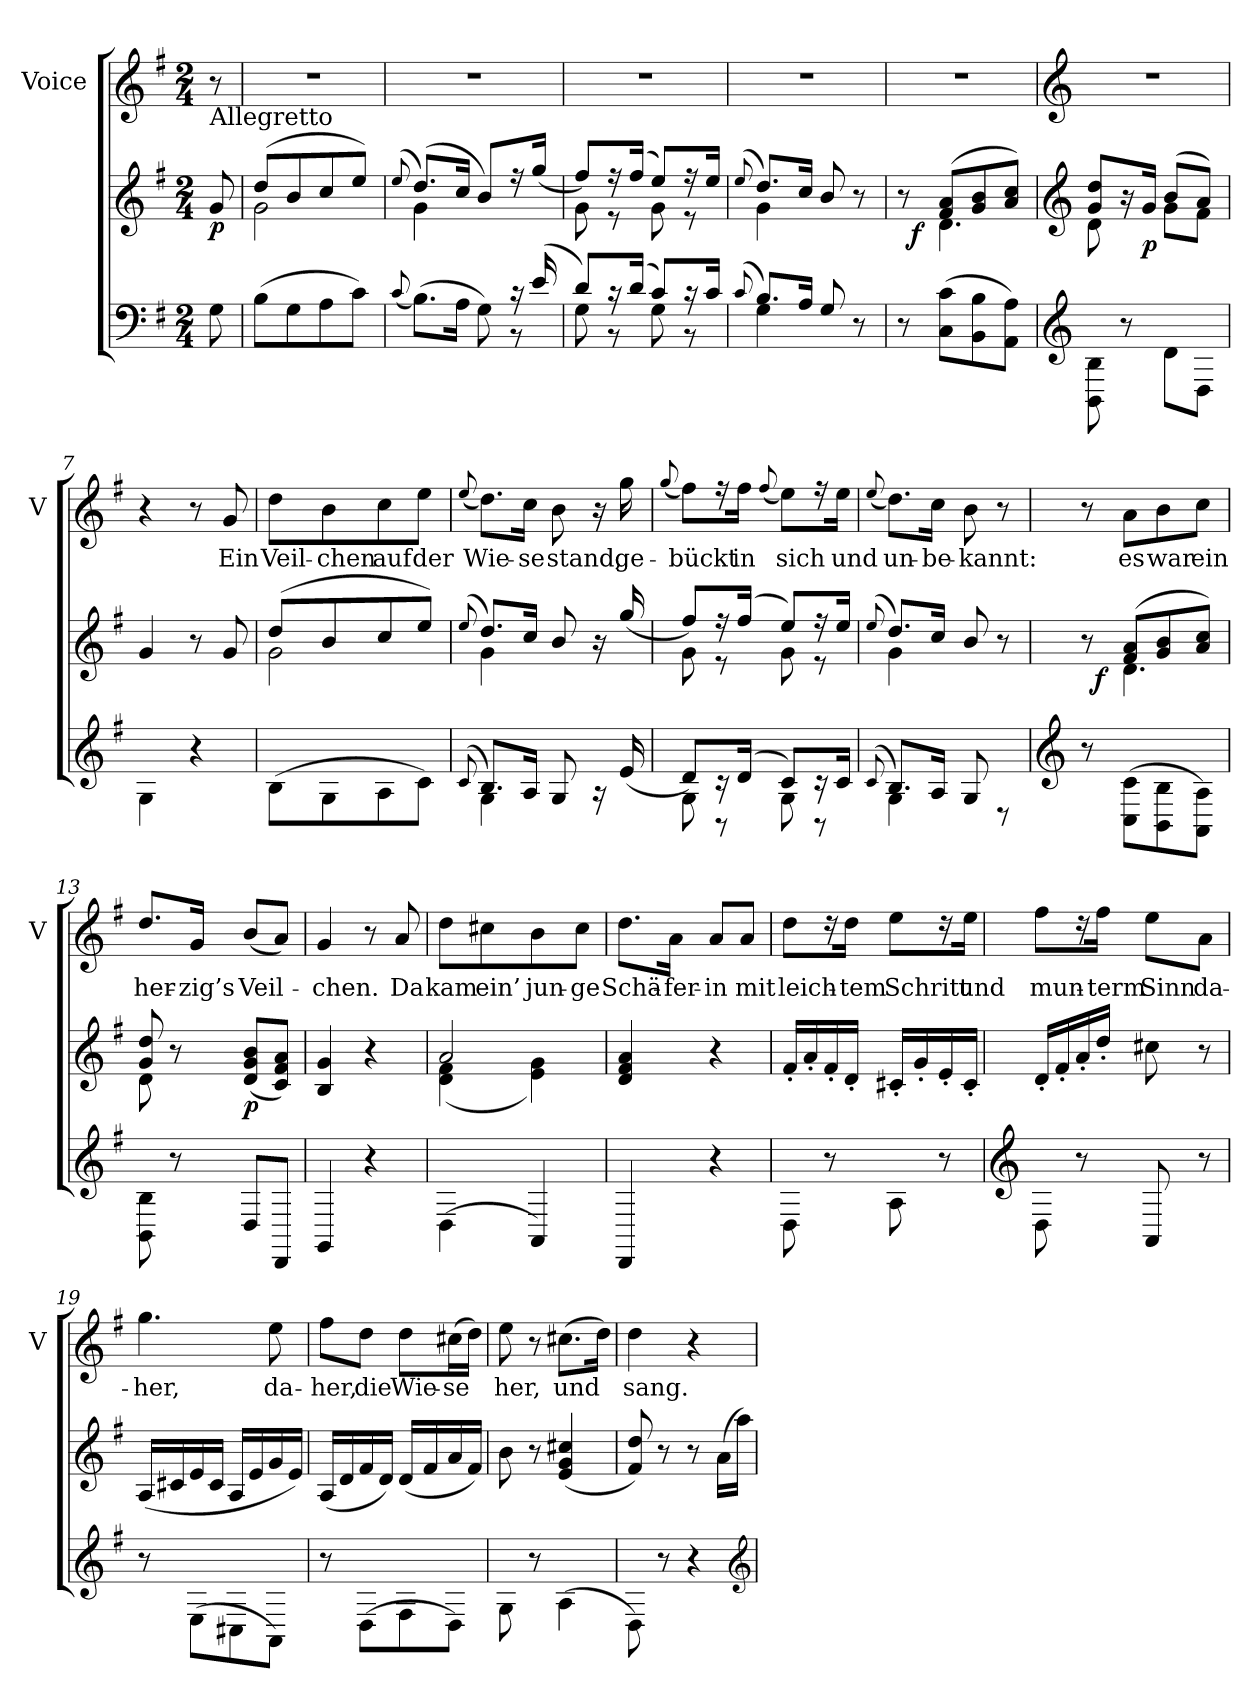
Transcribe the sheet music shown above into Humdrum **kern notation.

**kern	**kern	**dynam	**kern	**text
*part2	*part2	*part2	*part1	*part1
*staff3	*staff2	*staff2/3	*staff1	*staff1
*	*	*	*I"Voice	*
*	*	*	*I'V	*
*clefF4	*clefG2	*	*clefG2	*
*k[f#]	*k[f#]	*	*k[f#]	*
*G:	*G:	*	*G:	*
*M2/4	*M2/4	*	*M2/4	*
*MM108	*MM108	*	*MM108	*
=	=	=	=	=
!	!LO:TX:t=Allegretto	!	!	!
!	!	!LO:DY:b	!	!
8G\	8g/	p	8r	.
=1	=1	=1	=1	=1
*	*^	*	*	*
(>8B\L	(<8dd/L	2g\	.	2r	.
8G\	8b/	.	.	.	.
8A\	8cc/	.	.	.	.
8c\J)	8ee/J)	.	.	.	.
=2	=2	=2	=2	=2	=2
(<8qqc/	(<8qqee/	.	.	.	.
*^	*	*	*	*	*
(>8.B\L)	4ryy	(<8.dd/L)	4g\	.	2r	.
16A\Jk	.	16cc/Jk	.	.	.	.
8G\)	8ryy	8b/L)	4ryy	.	.	.
16rc	8rBB	16rff	.	.	.	.
(<16e/	.	(<16gg/Jk	.	.	.	.
=3	=3	=3	=3	=3	=3	=3
8d/L)	8G\	8ff#/L)	8g\	.	2r	.
16rc	8rBB	16rff	8re	.	.	.
(<16d/Jk	.	(<16ff#/Jk	.	.	.	.
8c/L)	8G\	8ee/L)	8g\	.	.	.
16rc	8rBB	16rff	8re	.	.	.
16c/Jk	.	16ee/Jk	.	.	.	.
=4	=4	=4	=4	=4	=4	=4
(<8qqc/	.	(<8qqee/	.	.	.	.
8.B/L)	4G\	8.dd/L)	4g\	.	2r	.
16A/Jk	.	16cc/Jk	.	.	.	.
8G/	4ryy	8b/	4ryy	.	.	.
8r	.	8r	.	.	.	.
*v	*v	*	*	*	*	*
=5	=5	=5	=5	=5	=5
*	*	*^	*	*	*
8r	8r	8ryy	32ryy	.	2r	.
!	!	!	!	!LO:DY:b	!	!
.	.	.	4...ryy	f	.	.
(>8C\ 8c\L	(<8f#/ 8a/L	4.d\	.	.	.	.
8BB\ 8B\	8g/ 8b/	.	.	.	.	.
8AA\ 8A\J)	8a/ 8cc/J)	.	.	.	.	.
*	*v	*v	*v	*	*	*
!!LO:LB:g=z
=6	=6	=6	=6	=6
*clefG2	*clefG2	*	*clefG2	*
*	*^	*	*	*
8BB\ 8B\	8g/ 8dd/L	8d\	.	2r	.
8r	16r	8ryy	.	.	.
!	!	!	!LO:DY:b	!	!
.	16g/Jk	.	p	.	.
8d\L	(<8b/L	8g\L	.	.	.
8D\J	8a/J)	8f#\J	.	.	.
=7	=7	=7	=7	=7	=7
4G\	4g/	4ryy	.	4r	.
4r	8r	4ryy	.	8r	.
.	8g/	.	.	8g/	Ein
=8	=8	=8	=8	=8	=8
(>8B\L	(<8dd/L	2g\	.	8dd\L	Veil-
8G\	8b/	.	.	8b\	-chen
8A\	8cc/	.	.	8cc\	auf
8c\J)	8ee/J)	.	.	8ee\J	der
=9	=9	=9	=9	=9	=9
(<8qqc/	(<8qqee/	.	.	(<8qqee/	.
*^	*	*	*	*	*
8.B/L)	4G\	8.dd/L)	4g\	.	8.dd\L)	Wie-
16A/Jk	.	16cc/Jk	.	.	16cc\Jk	-se
8G/	4ryy	8b/	4ryy	.	8b\	stand,
16rA	.	16r	.	.	16r	.
(<16e/	.	(<16gg/	.	.	16gg\	ge-
=10	=10	=10	=10	=10	=10	=10
.	.	.	.	.	(<8qqgg/	.
8d/L)	8G\	8ff#/L)	8g\	.	8ff#\L)	-bückt
16rc	8rBB	16rff	8re	.	16rff	.
(<16d/Jk	.	(<16ff#/Jk	.	.	16ff#\Jk	in
.	.	.	.	.	(<8qqff#/	.
8c/L)	8G\	8ee/L)	8g\	.	8ee\L)	sich
16rc	8rBB	16rff	8re	.	16rff	.
16c/Jk	.	16ee/Jk	.	.	16ee\Jk	und
=11	=11	=11	=11	=11	=11	=11
(<8qqc/	.	(<8qqee/	.	.	(<8qqee/	.
8.B/L)	4G\	8.dd/L)	4g\	.	8.dd\L)	un-
16A/Jk	.	16cc/Jk	.	.	16cc\Jk	-be-
8G/	4ryy	8b/	4ryy	.	8b\	-kannt:
8rD	.	8r	.	.	8r	.
*v	*v	*	*	*	*	*
*	*v	*v	*	*	*
!!LO:LB:g=z
=12	=12	=12	=12	=12
*clefG2	*	*	*	*
*	*^	*	*	*
*	*	*^	*	*	*
8r	8r	8ryy	32ryy	.	8r	.
!	!	!	!	!LO:DY:b	!	!
.	.	.	4...ryy	f	.	.
(>8C\ 8c\L	(<8f#/ 8a/L	4.d\	.	.	8a\L	es
8BB\ 8B\	8g/ 8b/	.	.	.	8b\	war
8AA\ 8A\J)	8a/ 8cc/J)	.	.	.	8cc\J	ein
*	*	*v	*v	*	*	*
=13	=13	=13	=13	=13	=13
8BB\ 8B\	8g/ 8dd/	8d\	.	8.dd/L	her-
8r	8r	8ryy	.	.	.
.	.	.	.	16g/Jk	-zig’s
!	!	!	!LO:DY:b	!	!
8D/L	(<8d/ 8g/ 8b/L	4ryy	p	(<8b/L	Veil-
8DD/J	8c/ 8f#/ 8a/J)	.	.	8a/J)	.
*	*v	*v	*	*	*
=14	=14	=14	=14	=14
4GG/	4B/ 4g/	.	4g/	-chen.
4r	4r	.	8r	.
.	.	.	8a/	Da
=15	=15	=15	=15	=15
*	*^	*	*	*
(>4D\	2a/	(<4d\ 4f#\	.	8dd\L	kam
.	.	.	.	8cc#X\	ein’
4AA/)	.	4e\ 4g\)	.	8b\	jun-
.	.	.	.	8cc#\J	-ge
*	*v	*v	*	*	*
=16	=16	=16	=16	=16
4DD/	4d/ 4f#/ 4a/	.	8.dd\L	Schä-
.	.	.	16a\Jk	-fer-
4r	4r	.	8a/L	-in
.	.	.	8a/J	mit
=17	=17	=17	=17	=17
8D\	16f#'/LL	.	8dd\L	leich-
.	16a'/	.	.	.
8r	16f#'/	.	16rdd	.
.	16d'/JJ	.	16dd\Jk	-tem
8A\	16c#X'/LL	.	8ee\L	Schritt
.	16g'/	.	.	.
8r	16e'/	.	16rdd	.
.	16c#'/JJ	.	16ee\Jk	und
!!LO:LB:g=z
=18	=18	=18	=18	=18
*clefG2	*	*	*	*
8D\	16d'/LL	.	8ff#\L	mun-
.	16f#'/	.	.	.
8r	16a'/	.	16rdd	.
.	16dd'/JJ	.	16ff#\Jk	-term
8AA/	8cc#X\	.	8ee\L	Sinn
8r	8r	.	8a\J	da-
=19	=19	=19	=19	=19
8r	(<16A/LL	.	4.gg\	-her,
.	16c#X/	.	.	.
(>8E\L	16e/	.	.	.
.	16c#/JJ	.	.	.
8C#X\	16A/LL	.	.	.
.	16e/	.	.	.
8AA\J)	16g/	.	8ee\	da-
.	16e/JJ)	.	.	.
=20	=20	=20	=20	=20
8r	(<16A/LL	.	8ff#\L	-her,
.	16d/	.	.	.
(>8D\L	16f#/	.	8dd\J	die
.	16d/JJ)	.	.	.
8F#\	(<16d/LL	.	8dd\L	Wie-
.	16f#/	.	.	.
8D\J)	16a/	.	(>16cc#X\L	-se
.	16f#/JJ)	.	16dd\JJ)	.
=21	=21	=21	=21	=21
8G\	8b\	.	8ee\	her,
8r	8r	.	8r	.
(>4A\	(<4e/ 4g/ 4cc#X/	.	(>8.cc#X\L	und
.	.	.	16dd\Jk)	.
=22	=22	=22	=22	=22
8D\)	8f#/ 8dd/)	.	4dd\	sang.
8r	8r	.	.	.
4r	8r	.	4r	.
.	(>16a\LL	.	.	.
.	16aa\JJ)	.	.	.
*clefG2	*	*	*	*
=	=	=	=	=
*-	*-	*-	*-	*-
